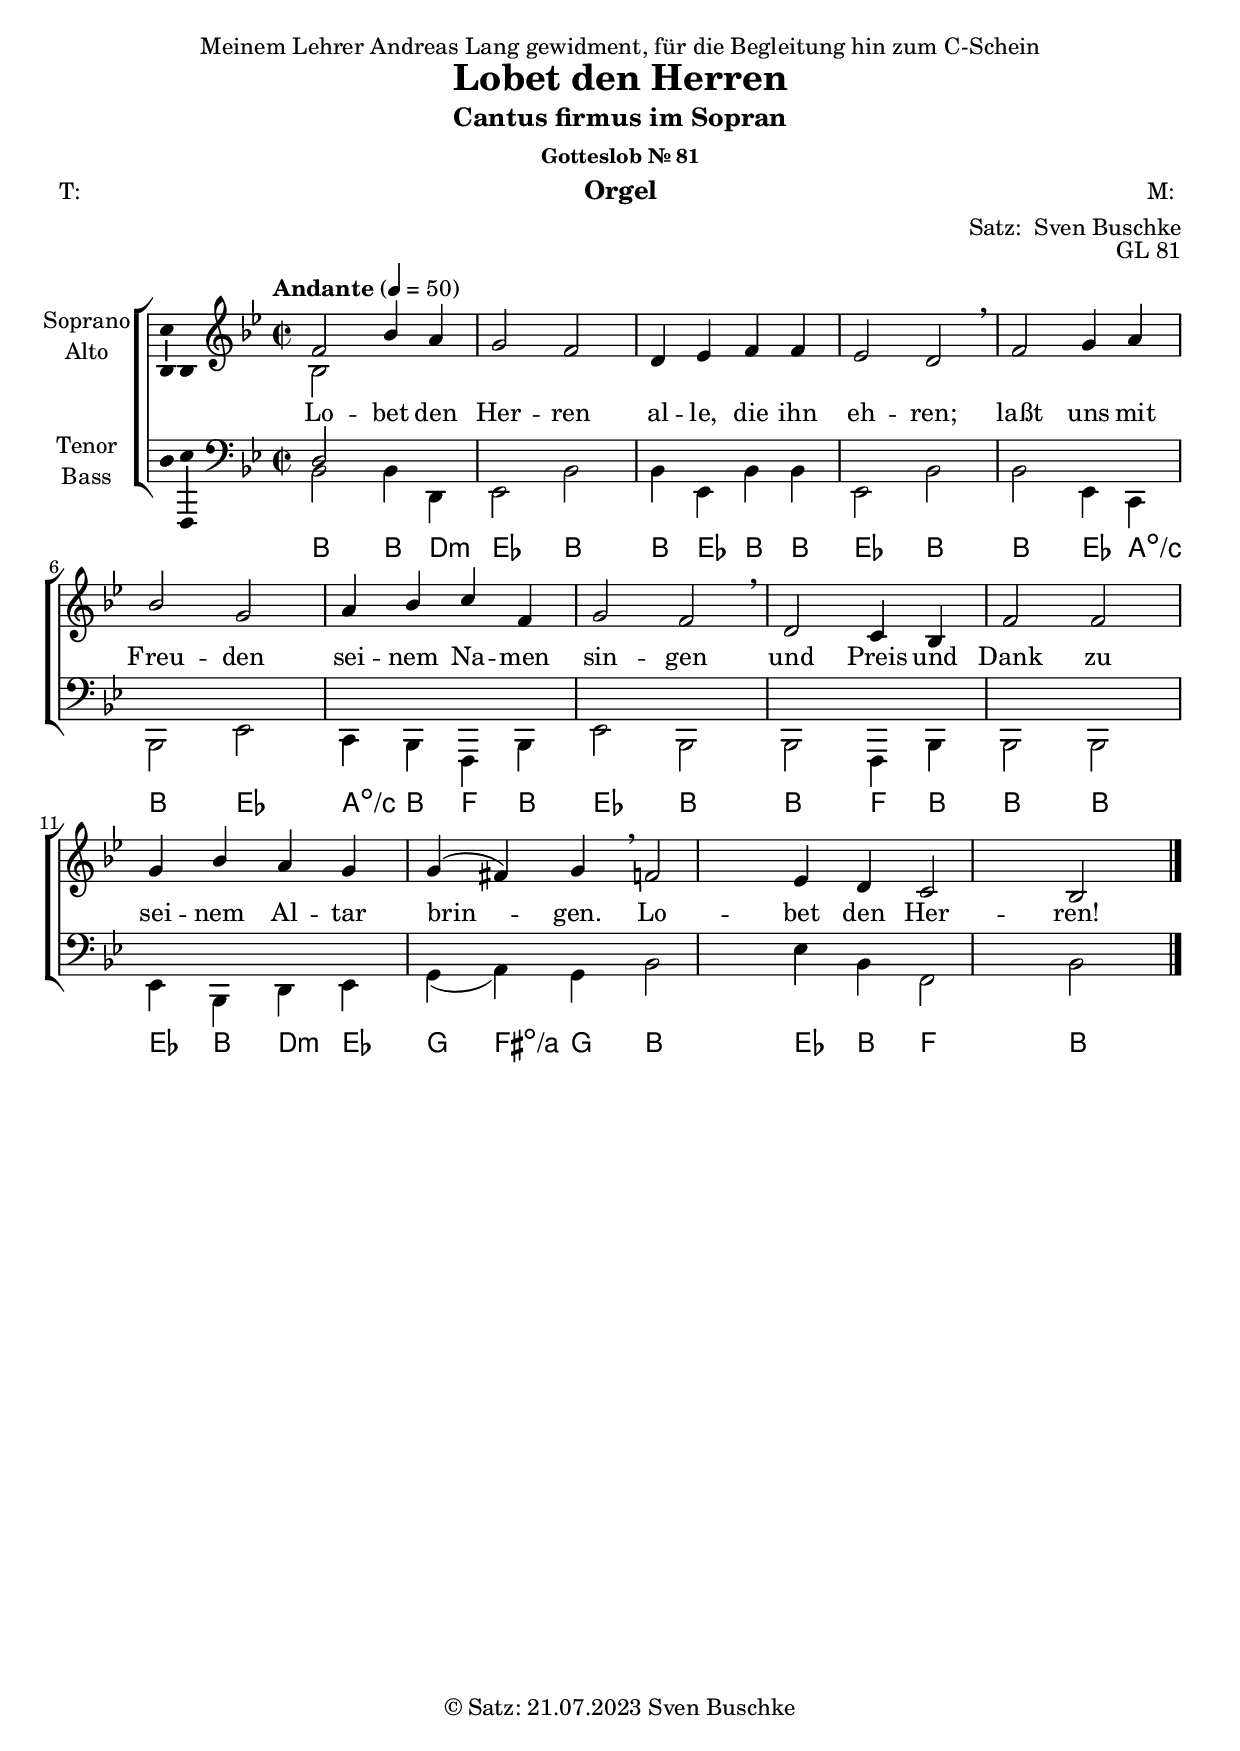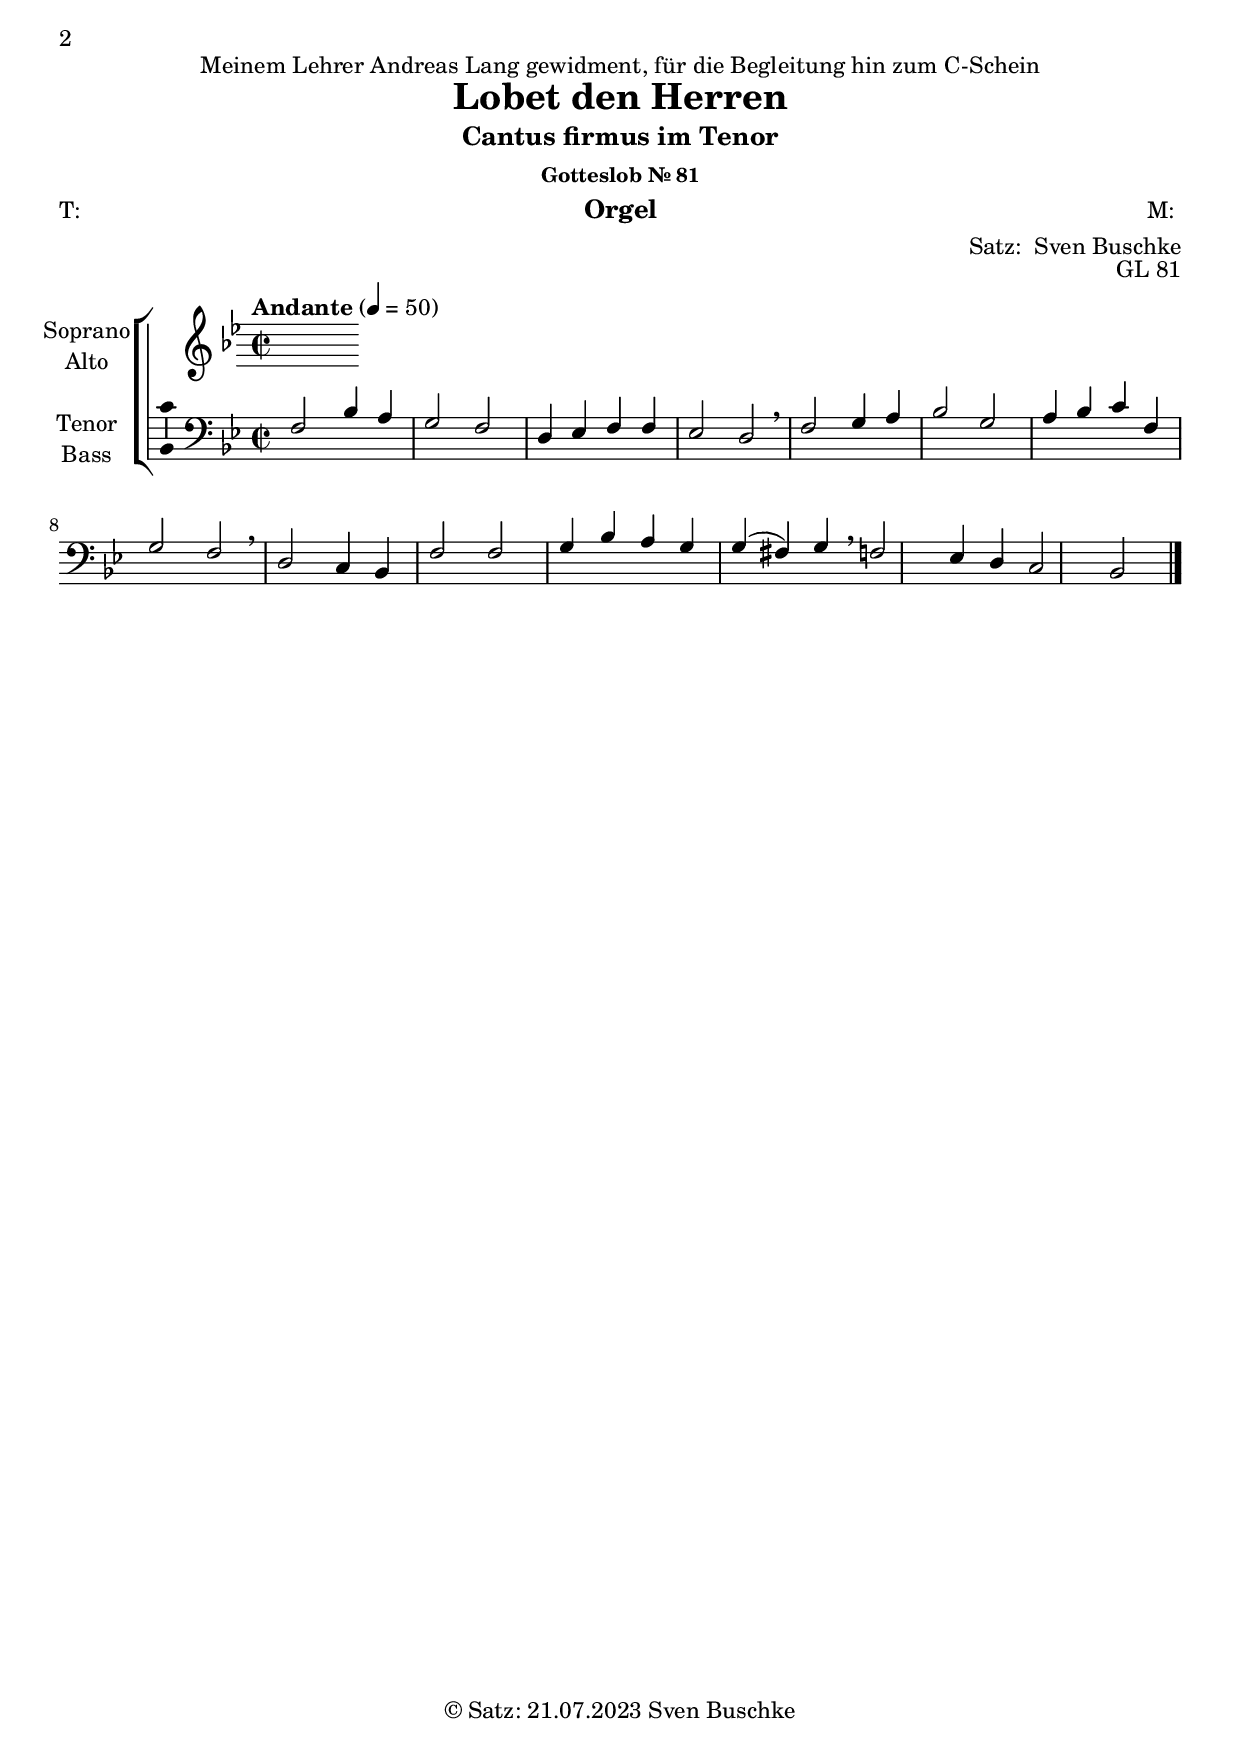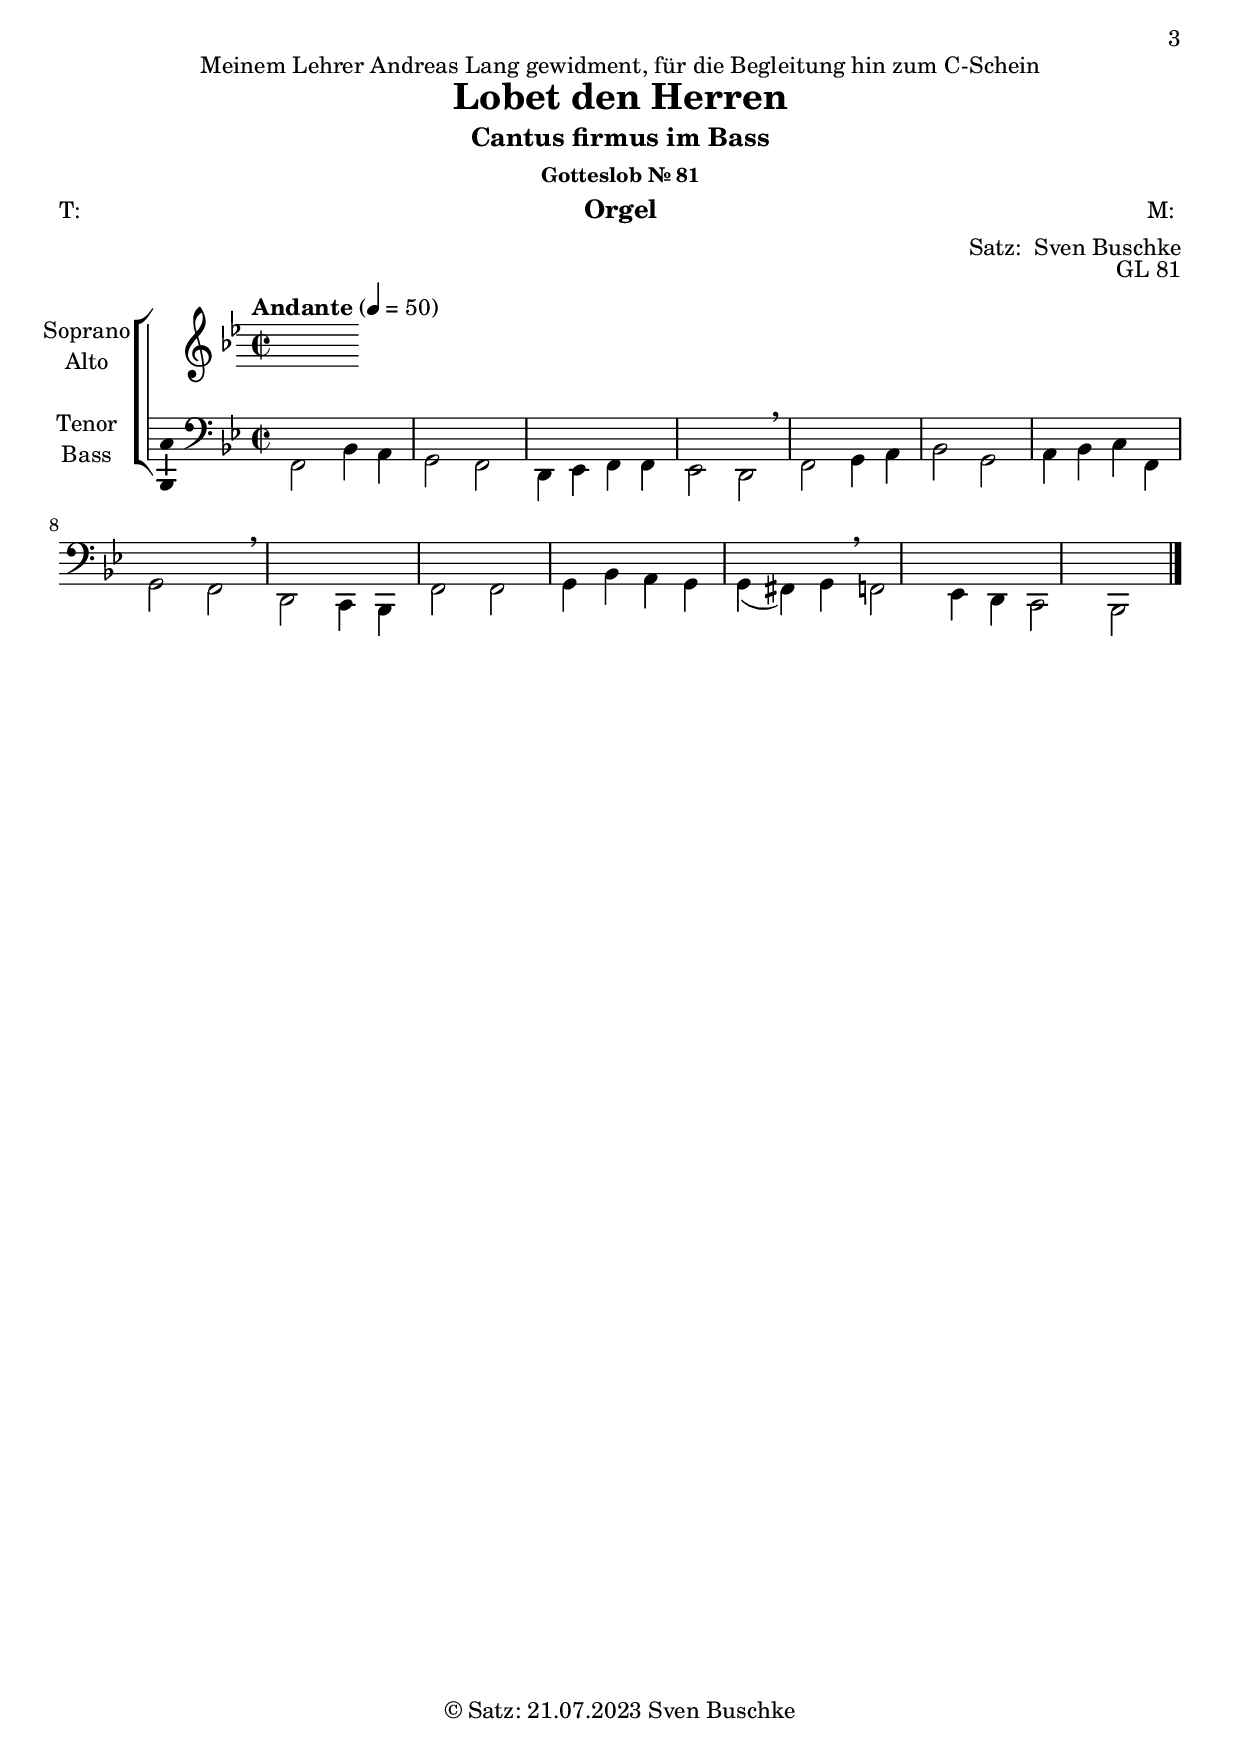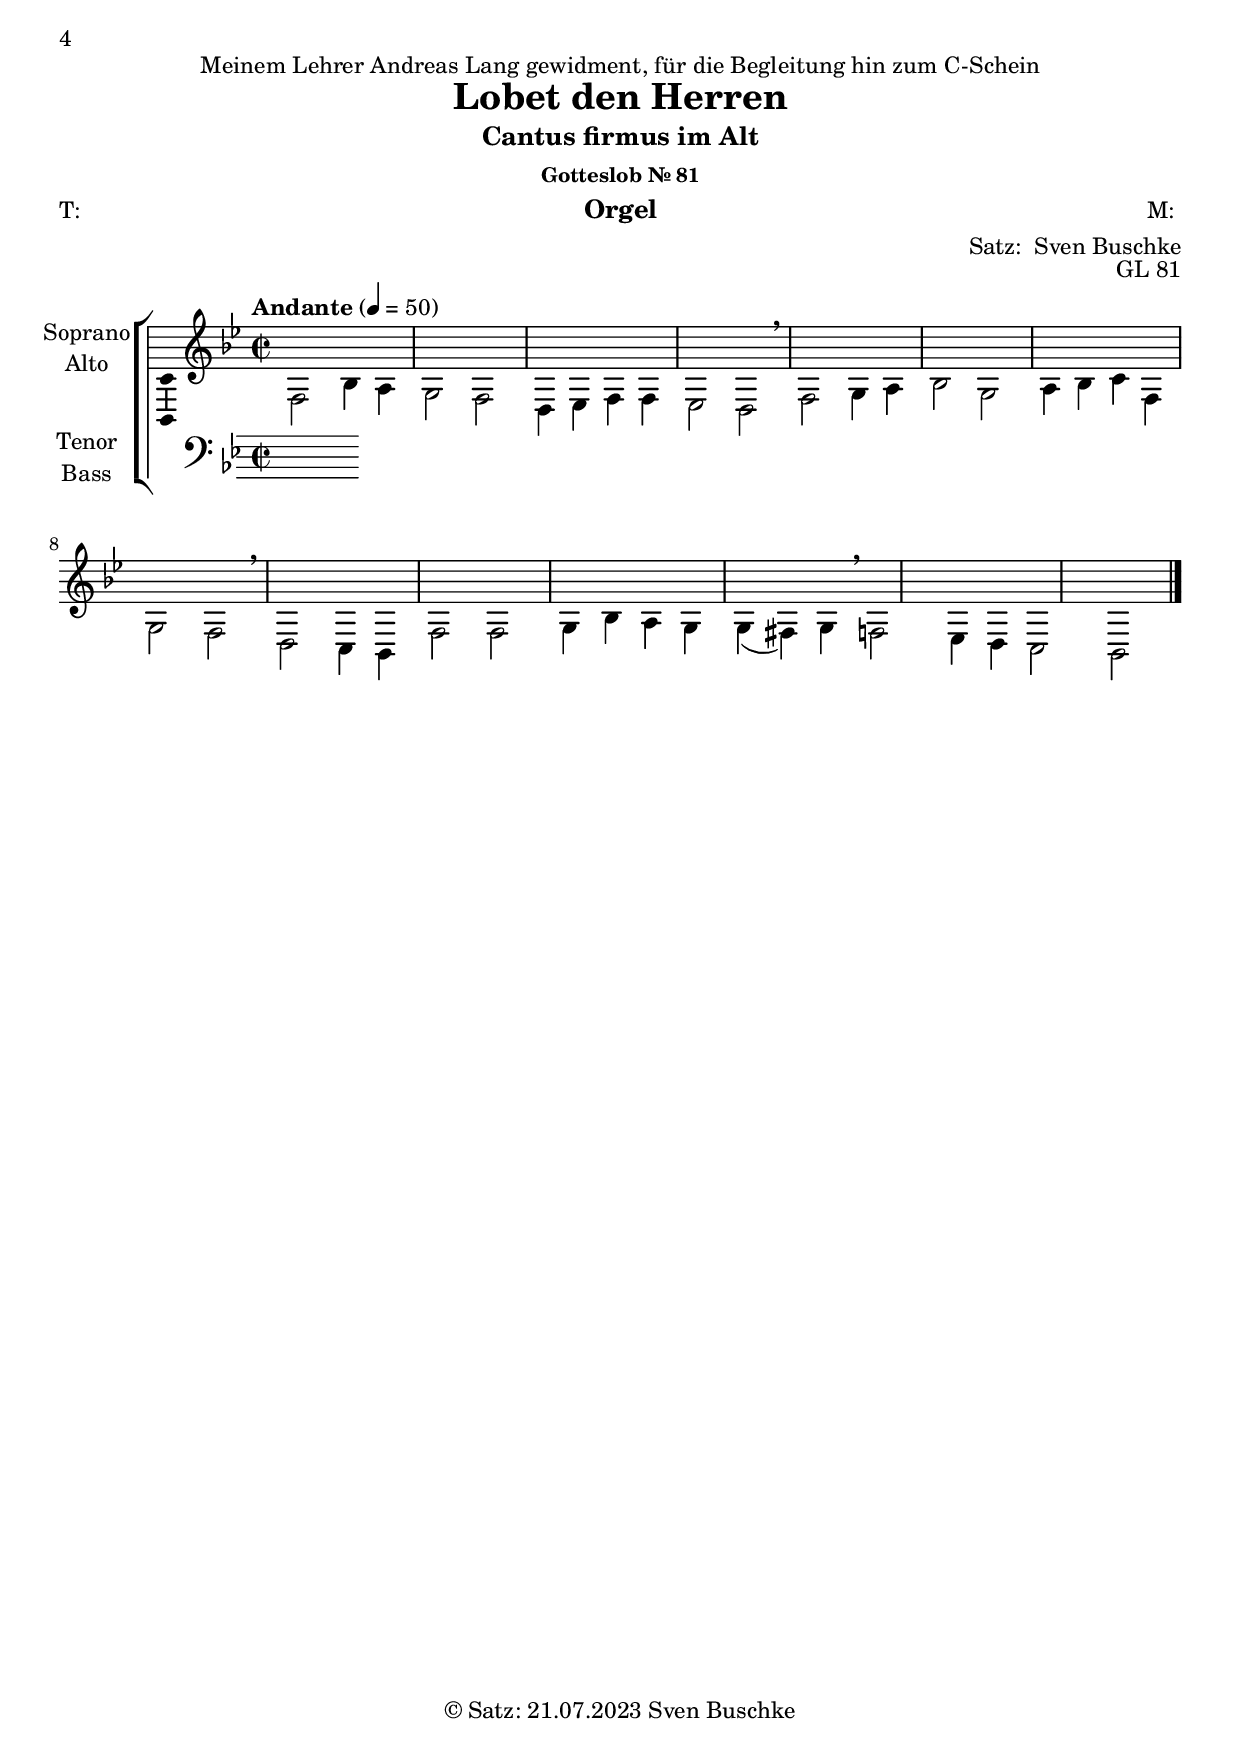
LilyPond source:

\version "2.24.1"
\language "english"

\include "predefined-guitar-fretboards.ly"

\header {
  dedication = "Meinem Lehrer Andreas Lang gewidment, für die Begleitung hin zum C-Schein"
  title = "Lobet den Herren"
  subsubtitle = "Gotteslob Nr. 81"
  instrument = "Orgel"
  composer = "M: "
  arranger = \markup { "Satz: " \with-url #"https://buschke.com" "Sven Buschke" }
  poet = "T: "
  meter = ""
  piece = ""
  opus = "GL 81"
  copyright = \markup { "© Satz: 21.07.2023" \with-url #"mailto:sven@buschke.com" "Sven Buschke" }
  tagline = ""
}

global = {
  \key bf \major
  \time 2/2
  \tempo "Andante" 4=50
}

scoreASoprano = \relative c'' {
  \global
  % Music follows here.
  f,2 bf4 a g2 f  d4 ef f f ef2 d\breathe
  f g4 a bf2 g a4 bf c f, g2 f\breathe
  d c4 bf f'2f g4 bf a g g(fs) g\breathe
  f2 ef4 d c2 bf
  \bar "|."
}

scoreAAlto = \relative c' {
  \global
  % Music follows here.
  bf2
}

scoreATenor = \relative c' {
  \global
  % Music follows here.
  d,2
}

scoreABass = \relative c' {
  \global
  % Music follows here.
  bf,2 bf4 d, ef2 bf' bf4 ef, bf' bf ef,2 bf'
  bf ef,4 c bf2 ef c4 bf f bf ef2 bf
  bf f4 bf bf2 bf ef4 bf d ef g(a)g
  bf2 ef4 bf f2 bf

}

scoreAVerse = \lyricmode {
  % Lyrics follow here.
  Lo -- bet den Her -- ren al -- le, die ihn eh -- ren;
laßt uns mit Freu -- den sei -- nem Na -- men sin -- gen
und Preis und Dank zu sei -- nem Al -- tar brin -- gen.
Lo -- bet den Her -- ren!

}

scoreAChordNames = \chordmode {
  \global
  \germanChords
  % Chords follow here.
  bf2 bf4 d:m ef2 bf bf4 ef bf bf ef2 bf
  bf ef4 a:dim/c bf2 ef a4:dim/c bf f bf ef2 bf
  bf f4 bf bf2 bf ef4 bf d:m ef g(fs:dim/a)g
  bf2 ef4 bf f2 bf
}

scoreAFigBass = \figuremode {
  \global
  % Figures follow here.

}

scoreAChoirPart = \new ChoirStaff <<
  \new Staff \with {
    midiInstrument = "choir aahs"
    instrumentName = \markup \center-column { "Soprano" "Alto" }
  } <<
    \new Voice = "soprano" \with {
      \consists "Ambitus_engraver"
    } { \voiceOne \scoreASoprano }
    \new Voice = "alto" \with {
      \consists "Ambitus_engraver"
      \override Ambitus #'X-offset = #2.0
    } { \voiceTwo \scoreAAlto }
  >>
  \new Lyrics \with {
    \override VerticalAxisGroup #'staff-affinity = #CENTER
  } \lyricsto "soprano" \scoreAVerse
  \new Staff \with {
    midiInstrument = "choir aahs"
    instrumentName = \markup \center-column { "Tenor" "Bass" }
  } <<
    \clef bass
    \new Voice = "tenor" \with {
      \consists "Ambitus_engraver"
    } { \voiceOne \scoreATenor }
    \new Voice = "bass" \with {
      \consists "Ambitus_engraver"
      \override Ambitus #'X-offset = #2.0
    } { \voiceTwo \scoreABass }
  >>
>>

scoreAChordsPart = <<
  \new ChordNames \scoreAChordNames
%   \scoreAChordNames
%   \new FretBoards \scoreAChordNames
>>

scoreABassFiguresPart = \new FiguredBass \with {
  useBassFigureExtenders = ##t
} \scoreAFigBass

\bookpart {
  \header {
      subtitle = "Cantus firmus im Sopran"
  }
  \score {
    <<
      \scoreAChoirPart
      \scoreAChordsPart
      \scoreABassFiguresPart
    >>
    \layout { }
    \midi {
      \tempo 4=100
    }
  }
}

scoreBSoprano = \relative c'' {
  \global
  % Music follows here.

}

scoreBAlto = \relative c' {
  \global
  % Music follows here.

}

scoreBTenor = \relative c' {
  \global
  % Music follows here.
  f,2 bf4 a g2 f  d4 ef f f ef2 d\breathe
  f g4 a bf2 g a4 bf c f, g2 f\breathe
  d c4 bf f'2f g4 bf a g g(fs) g\breathe
  f2 ef4 d c2 bf
  \bar "|."

}

scoreBBass = \relative c {
  \global
  % Music follows here.

}

scoreBVerse = \lyricmode {
  % Lyrics follow here.

Der unser Leben, das er uns gegeben,
in dieser Nacht so väterlich bedecket
und aus dem Schlaf uns fröhlich auferwecket:
Lobet den Herren!

Daß unsre Sinnen wir noch brauchen können
und Händ und Füße, Zung und Lippen regen,
das haben wir zu danken seinem Segen.
Lobet den Herren!

Daß Feuerflammen uns nicht allzusammen
mit unsern Häusern unversehns gefressen,
das macht’s, daß wir in seinem Schoß gesessen.
Lobet den Herren!

Daß Dieb und Räuber unser Gut und Leiber
nicht angetast’ und grausamlich verletzet,
dawider hat sein Engel sich gesetzet.
Lobet den Herren!

O treuer Hüter, Brunnen aller Güter,
ach laß doch ferner über unser Leben
bei Tag und Nacht dein Huld und Güte schweben.
Lobet den Herren!
}

scoreBChordNames = \chordmode {
  \global
  \germanChords
  % Chords follow here.

}

scoreBFigBass = \figuremode {
  \global
  % Figures follow here.

}

scoreBChoirPart = \new ChoirStaff <<
  \new Staff \with {
    midiInstrument = "choir aahs"
    instrumentName = \markup \center-column { "Soprano" "Alto" }
  } <<
    \new Voice = "soprano" \with {
      \consists "Ambitus_engraver"
    } { \voiceOne \scoreBSoprano }
    \new Voice = "alto" \with {
      \consists "Ambitus_engraver"
      \override Ambitus #'X-offset = #2.0
    } { \voiceTwo \scoreBAlto }
  >>
  \new Lyrics \with {
    \override VerticalAxisGroup #'staff-affinity = #CENTER
  } \lyricsto "soprano" \scoreBVerse
  \new Staff \with {
    midiInstrument = "choir aahs"
    instrumentName = \markup \center-column { "Tenor" "Bass" }
  } <<
    \clef bass
    \new Voice = "tenor" \with {
      \consists "Ambitus_engraver"
    } { \voiceOne \scoreBTenor }
    \new Voice = "bass" \with {
      \consists "Ambitus_engraver"
      \override Ambitus #'X-offset = #2.0
    } { \voiceTwo \scoreBBass }
  >>
>>

scoreBChordsPart = <<
  \new ChordNames \scoreBChordNames
%   \scoreBChordNames
%   \new FretBoards \scoreBChordNames
>>

scoreBBassFiguresPart = \new FiguredBass \with {
  useBassFigureExtenders = ##t
} \scoreBFigBass

\bookpart {
  \header {
      subtitle = "Cantus firmus im Tenor"
  }
  \score {
    <<
      \scoreBChoirPart
      \scoreBChordsPart
      \scoreBBassFiguresPart
    >>
    \layout { }
    \midi {
      \tempo 4=100
    }
  }
}

scoreCSoprano = \relative c'' {
  \global
  % Music follows here.

}

scoreCAlto = \relative c' {
  \global
  % Music follows here.

}

scoreCTenor = \relative c' {
  \global
  % Music follows here.

}

scoreCBass = \relative c {
  \global
  % Music follows here.
  f,2 bf4 a g2 f  d4 ef f f ef2 d\breathe
  f g4 a bf2 g a4 bf c f, g2 f\breathe
  d c4 bf f'2f g4 bf a g g(fs) g\breathe
  f2 ef4 d c2 bf
  \bar "|."

}

scoreCVerse = \lyricmode {
  % Lyrics follow here.

}

scoreCChordNames = \chordmode {
  \global
  \germanChords
  % Chords follow here.

}

scoreCFigBass = \figuremode {
  \global
  % Figures follow here.

}

scoreCChoirPart = \new ChoirStaff <<
  \new Staff \with {
    midiInstrument = "choir aahs"
    instrumentName = \markup \center-column { "Soprano" "Alto" }
  } <<
    \new Voice = "soprano" \with {
      \consists "Ambitus_engraver"
    } { \voiceOne \scoreCSoprano }
    \new Voice = "alto" \with {
      \consists "Ambitus_engraver"
      \override Ambitus #'X-offset = #2.0
    } { \voiceTwo \scoreCAlto }
  >>
  \new Lyrics \with {
    \override VerticalAxisGroup #'staff-affinity = #CENTER
  } \lyricsto "soprano" \scoreCVerse
  \new Staff \with {
    midiInstrument = "choir aahs"
    instrumentName = \markup \center-column { "Tenor" "Bass" }
  } <<
    \clef bass
    \new Voice = "tenor" \with {
      \consists "Ambitus_engraver"
    } { \voiceOne \scoreCTenor }
    \new Voice = "bass" \with {
      \consists "Ambitus_engraver"
      \override Ambitus #'X-offset = #2.0
    } { \voiceTwo \scoreCBass }
  >>
>>

scoreCChordsPart = <<
  \new ChordNames \scoreCChordNames
%   \scoreCChordNames
%   \new FretBoards \scoreCChordNames
>>

scoreCBassFiguresPart = \new FiguredBass \with {
  useBassFigureExtenders = ##t
} \scoreCFigBass

\bookpart {
  \header {
      subtitle = "Cantus firmus im Bass"
  }
  \score {
    <<
      \scoreCChoirPart
      \scoreCChordsPart
      \scoreCBassFiguresPart
    >>
    \layout { }
    \midi {
      \tempo 4=100
    }
  }
}

scoreDSoprano = \relative c'' {
  \global
  % Music follows here.

}

scoreDAlto = \relative c' {
  \global
  % Music follows here.
  f,2 bf4 a g2 f  d4 ef f f ef2 d\breathe
  f g4 a bf2 g a4 bf c f, g2 f\breathe
  d c4 bf f'2f g4 bf a g g(fs) g\breathe
  f2 ef4 d c2 bf
  \bar "|."

}

scoreDTenor = \relative c' {
  \global
  % Music follows here.

}

scoreDBass = \relative c {
  \global
  % Music follows here.

}

scoreDVerse = \lyricmode {
  % Lyrics follow here.

}

scoreDChordNames = \chordmode {
  \global
  \germanChords
  % Chords follow here.

}

scoreDFigBass = \figuremode {
  \global
  % Figures follow here.

}

scoreDChoirPart = \new ChoirStaff <<
  \new Staff \with {
    midiInstrument = "choir aahs"
    instrumentName = \markup \center-column { "Soprano" "Alto" }
  } <<
    \new Voice = "soprano" \with {
      \consists "Ambitus_engraver"
    } { \voiceOne \scoreDSoprano }
    \new Voice = "alto" \with {
      \consists "Ambitus_engraver"
      \override Ambitus #'X-offset = #2.0
    } { \voiceTwo \scoreDAlto }
  >>
  \new Lyrics \with {
    \override VerticalAxisGroup #'staff-affinity = #CENTER
  } \lyricsto "soprano" \scoreDVerse
  \new Staff \with {
    midiInstrument = "choir aahs"
    instrumentName = \markup \center-column { "Tenor" "Bass" }
  } <<
    \clef bass
    \new Voice = "tenor" \with {
      \consists "Ambitus_engraver"
    } { \voiceOne \scoreDTenor }
    \new Voice = "bass" \with {
      \consists "Ambitus_engraver"
      \override Ambitus #'X-offset = #2.0
    } { \voiceTwo \scoreDBass }
  >>
>>

scoreDChordsPart = <<
  \new ChordNames \scoreDChordNames
%   \scoreDChordNames
%   \new FretBoards \scoreDChordNames
>>

scoreDBassFiguresPart = \new FiguredBass \with {
  useBassFigureExtenders = ##t
} \scoreDFigBass

\bookpart {
  \header {
      subtitle = "Cantus firmus im Alt"
  }
  \score {
    <<
      \scoreDChoirPart
      \scoreDChordsPart
      \scoreDBassFiguresPart
    >>
    \layout { }
    \midi {
      \tempo 4=100
    }
  }
}